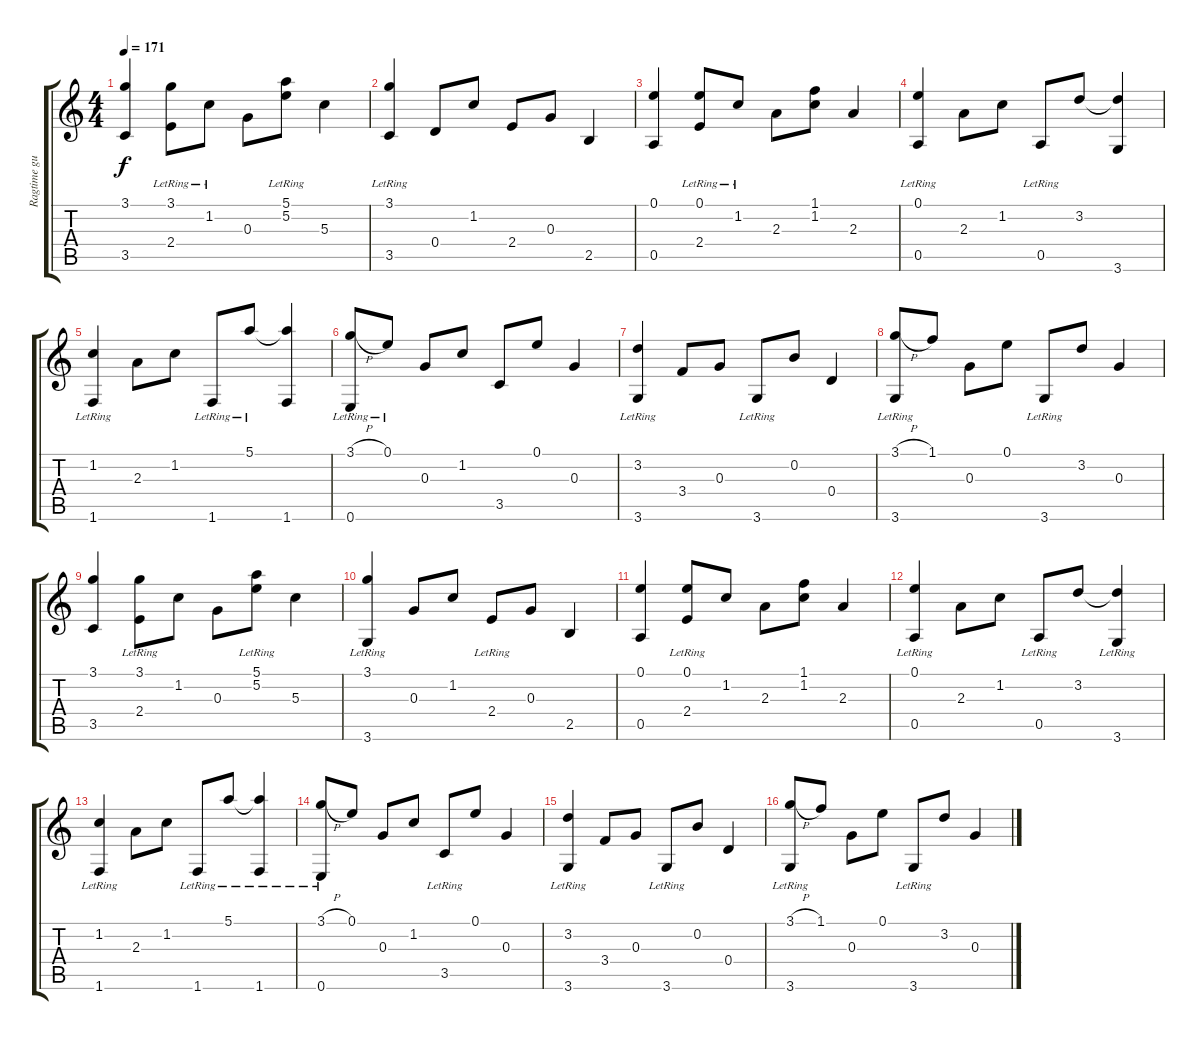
\track ("Ragtime guitar" "Ragtime gu") {instrument acousticguitarsteel}
\staff {score tabs}
\tuning (E4 B3 G3 D3 A2 E2) {hide}
\ts (4 4)
\tempo 171
\clef g2
\ks c
(3.1 3.5).4{dy f instrument acousticguitarsteel} (3.1{lr} 2.4{lr}).8 1.2{lr}.8 0.3.8 (5.1{lr} 5.2{lr}).8 5.3.4 |
(3.1{lr} 3.5{lr}).4 0.4.8 1.2.8 2.4.8 0.3.8 2.5.4 |
(0.1 0.5).4 (0.1{lr} 2.4{lr}).8 1.2{lr}.8 2.3.8 (1.1 1.2).8 2.3.4 |
(0.1{lr} 0.5{lr}).4 2.3.8 1.2.8 0.5{lr}.8 3.2.8 (3.2{t} 3.6).4 |
(1.2{lr} 1.6{lr}).4 2.3.8 1.2.8 1.6{lr}.8 5.1{lr}.8 (5.1{t} 1.6).4 |
(3.1{h} 0.6{lr}).8 0.1{lr}.8 0.3.8 1.2.8 3.5.8 0.1.8 0.3.4 |
(3.2{lr} 3.6{lr}).4 3.4.8 0.3.8 3.6{lr}.8 0.2.8 0.4.4 |
(3.1{h} 3.6{lr}).8 1.1.8 0.3.8 0.1.8 3.6{lr}.8 3.2.8 0.3.4 |
(3.1 3.5).4 (3.1 2.4{lr}).8 1.2.8 0.3.8 (5.1{lr} 5.2).8 5.3.4 |
(3.1{lr} 3.6{lr}).4 0.3.8 1.2.8 2.4{lr}.8 0.3.8 2.5.4 |
(0.1 0.5).4 (0.1 2.4{lr}).8 1.2.8 2.3.8 (1.1 1.2).8 2.3.4 |
(0.1{lr} 0.5{lr}).4 2.3.8 1.2.8 0.5{lr}.8 3.2.8 (3.2{t} 3.6{lr}).4 |
(1.2 1.6{lr}).4 2.3.8 1.2.8 1.6{lr}.8 5.1{lr}.8 (5.1{t} 1.6{lr}).4 |
(3.1{h} 0.6{lr}).8 0.1.8 0.3.8 1.2.8 3.5{lr}.8 0.1.8 0.3.4 |
(3.2{lr} 3.6{lr}).4 3.4.8 0.3.8 3.6{lr}.8 0.2.8 0.4.4 |
(3.1{h} 3.6{lr}).8 1.1.8 0.3.8 0.1.8 3.6{lr}.8 3.2.8 0.3.4
